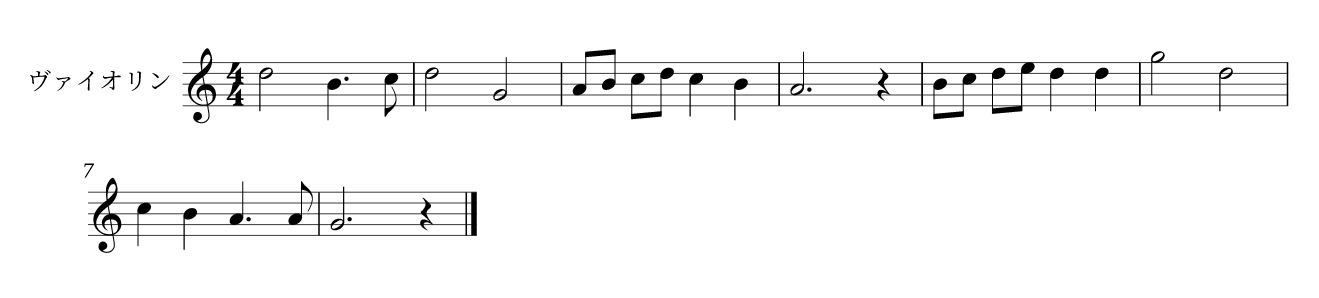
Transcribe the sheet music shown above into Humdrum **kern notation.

**kern
*part1
*staff1
*I"ヴァイオリン
*stria5
*clefG2
*k[]
*M4/4
*MM100
=1
2dd
4.b
8cc
=2
2dd
2g
=3
8aL
8bJ
8ccL
8ddJ
4cc
4b
=4
2.a
4r
=5
8bL
8ccJ
8ddL
8eeJ
4dd
4dd
=6
2gg
2dd
=7
4cc
4b
4.a
8a
=8
2.g
4r
==
*-
